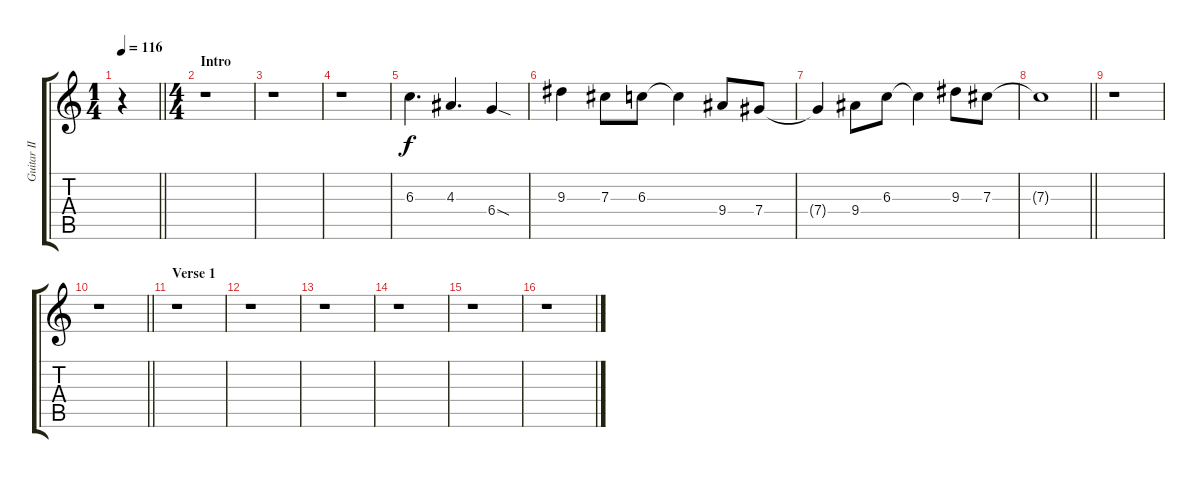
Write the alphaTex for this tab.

\track ("Guitar II" "Guitar II") {instrument distortionguitar}
\staff {score tabs}
\tuning (Eb4 Bb3 Gb3 Db3 Ab2 Eb2) {hide}
\ts (1 4)
\tempo 116
\clef g2
\barLineRight lightlight
\ks c
r.4{dy f instrument distortionguitar} |
\ts (4 4)
\section ("" "Intro")
r.1 |
r.1 |
r.1 |
6.3.4{d} 4.3.4{d} 6.4{sod}.4 |
9.3.4 7.3.8 6.3.8 6.3{t}.4 9.4.8 7.4.8 |
7.4{t}.4 9.4.8 6.3.8 6.3{t}.4 9.3.8 7.3.8 |
\barLineRight lightlight
7.3{t}.1 |
r.1 |
\barLineRight lightlight
r.1 |
\section ("" "Verse 1")
r.1 |
r.1 |
r.1 |
r.1 |
r.1 |
r.1
